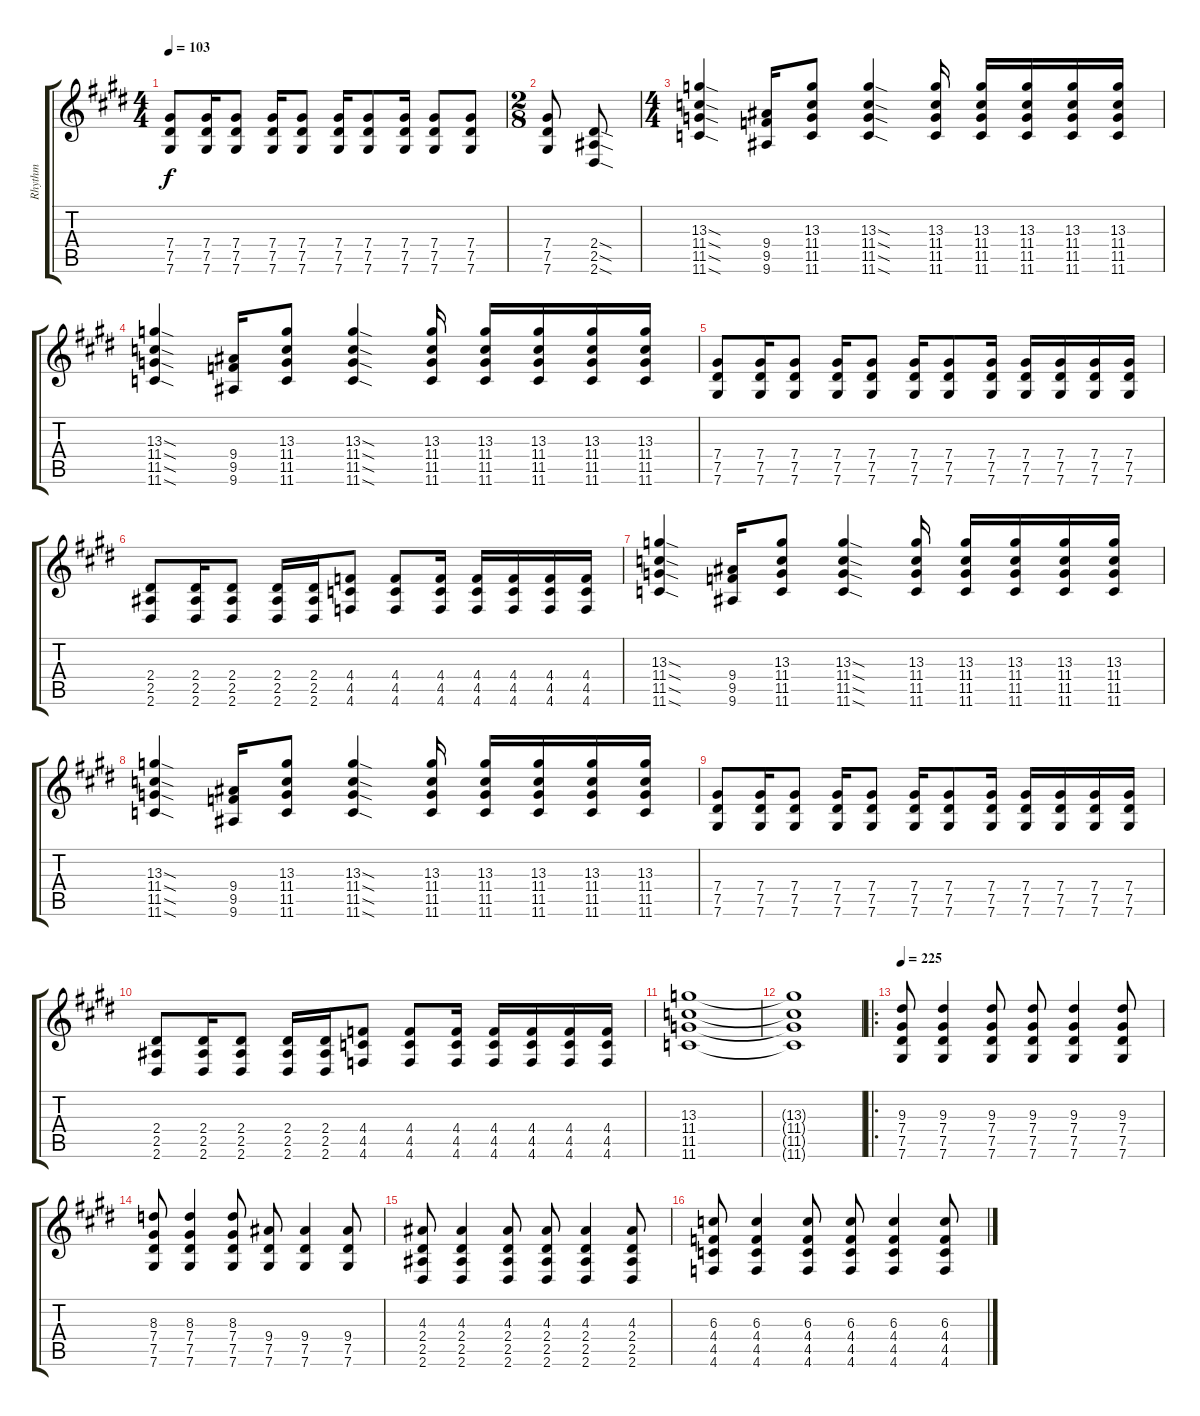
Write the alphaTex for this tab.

\track ("Rhythm" "Rhythm") {instrument overdrivenguitar}
\staff {score tabs}
\tuning (Eb4 Bb3 Gb3 Db3 Ab2 Db2) {hide}
\ts (4 4)
\tempo 103
\clef g2
\ks e
(7.4 7.5 7.6).8{dy f} (7.4 7.5 7.6).16 (7.4 7.5 7.6).8 (7.4 7.5 7.6).16 (7.4 7.5 7.6).8 (7.4 7.5 7.6).16 (7.4 7.5 7.6).8 (7.4 7.5 7.6).16 (7.4 7.5 7.6).8 (7.4 7.5 7.6).8 |
\ts (2 8)
\ks c#minor
(7.4 7.5 7.6).8 (2.4{sod} 2.5{sod} 2.6{sod}).8 |
\ts (4 4)
\ks e
(13.3{sod} 11.4{sod} 11.5{sod} 11.6{sod}).4 (9.4 9.5 9.6).16 (13.3 11.4 11.5 11.6).8 (13.3{sod} 11.4{sod} 11.5{sod} 11.6{sod}).4 (13.3 11.4 11.5 11.6).16 (13.3 11.4 11.5 11.6).16 (13.3 11.4 11.5 11.6).16 (13.3 11.4 11.5 11.6).16 (13.3 11.4 11.5 11.6).16 |
\ks c#minor
(13.3{sod} 11.4{sod} 11.5{sod} 11.6{sod}).4 (9.4 9.5 9.6).16 (13.3 11.4 11.5 11.6).8 (13.3{sod} 11.4{sod} 11.5{sod} 11.6{sod}).4 (13.3 11.4 11.5 11.6).16 (13.3 11.4 11.5 11.6).16 (13.3 11.4 11.5 11.6).16 (13.3 11.4 11.5 11.6).16 (13.3 11.4 11.5 11.6).16 |
\ks e
(7.4 7.5 7.6).8 (7.4 7.5 7.6).16 (7.4 7.5 7.6).8 (7.4 7.5 7.6).16 (7.4 7.5 7.6).8 (7.4 7.5 7.6).16 (7.4 7.5 7.6).8 (7.4 7.5 7.6).16 (7.4 7.5 7.6).16 (7.4 7.5 7.6).16 (7.4 7.5 7.6).16 (7.4 7.5 7.6).16 |
\ks c#minor
(2.4 2.5 2.6).8 (2.4 2.5 2.6).16 (2.4 2.5 2.6).8 (2.4 2.5 2.6).16 (2.4 2.5 2.6).16 (4.4 4.5 4.6).8 (4.4 4.5 4.6).8 (4.4 4.5 4.6).16 (4.4 4.5 4.6).16 (4.4 4.5 4.6).16 (4.4 4.5 4.6).16 (4.4 4.5 4.6).16 |
\ks e
(13.3{sod} 11.4{sod} 11.5{sod} 11.6{sod}).4 (9.4 9.5 9.6).16 (13.3 11.4 11.5 11.6).8 (13.3{sod} 11.4{sod} 11.5{sod} 11.6{sod}).4 (13.3 11.4 11.5 11.6).16 (13.3 11.4 11.5 11.6).16 (13.3 11.4 11.5 11.6).16 (13.3 11.4 11.5 11.6).16 (13.3 11.4 11.5 11.6).16 |
\ks c#minor
(13.3{sod} 11.4{sod} 11.5{sod} 11.6{sod}).4 (9.4 9.5 9.6).16 (13.3 11.4 11.5 11.6).8 (13.3{sod} 11.4{sod} 11.5{sod} 11.6{sod}).4 (13.3 11.4 11.5 11.6).16 (13.3 11.4 11.5 11.6).16 (13.3 11.4 11.5 11.6).16 (13.3 11.4 11.5 11.6).16 (13.3 11.4 11.5 11.6).16 |
\ks e
(7.4 7.5 7.6).8 (7.4 7.5 7.6).16 (7.4 7.5 7.6).8 (7.4 7.5 7.6).16 (7.4 7.5 7.6).8 (7.4 7.5 7.6).16 (7.4 7.5 7.6).8 (7.4 7.5 7.6).16 (7.4 7.5 7.6).16 (7.4 7.5 7.6).16 (7.4 7.5 7.6).16 (7.4 7.5 7.6).16 |
\ks c#minor
(2.4 2.5 2.6).8 (2.4 2.5 2.6).16 (2.4 2.5 2.6).8 (2.4 2.5 2.6).16 (2.4 2.5 2.6).16 (4.4 4.5 4.6).8 (4.4 4.5 4.6).8 (4.4 4.5 4.6).16 (4.4 4.5 4.6).16 (4.4 4.5 4.6).16 (4.4 4.5 4.6).16 (4.4 4.5 4.6).16 |
\ks e
(13.3 11.4 11.5 11.6).1 |
\ks c#minor
(13.3{t} 11.4{t} 11.5{t} 11.6{t}).1 |
\ro
\tempo 225
\ks e
(9.3 7.4 7.5 7.6).8 (9.3 7.4 7.5 7.6).4 (9.3 7.4 7.5 7.6).8 (9.3 7.4 7.5 7.6).8 (9.3 7.4 7.5 7.6).4 (9.3 7.4 7.5 7.6).8 |
\ks c#minor
(8.3 7.4 7.5 7.6).8 (8.3 7.4 7.5 7.6).4 (8.3 7.4 7.5 7.6).8 (9.4 7.5 7.6).8 (9.4 7.5 7.6).4 (9.4 7.5 7.6).8 |
(4.3 2.4 2.5 2.6).8 (4.3 2.4 2.5 2.6).4 (4.3 2.4 2.5 2.6).8 (4.3 2.4 2.5 2.6).8 (4.3 2.4 2.5 2.6).4 (4.3 2.4 2.5 2.6).8 |
(6.3 4.4 4.5 4.6).8 (6.3 4.4 4.5 4.6).4 (6.3 4.4 4.5 4.6).8 (6.3 4.4 4.5 4.6).8 (6.3 4.4 4.5 4.6).4 (6.3 4.4 4.5 4.6).8
